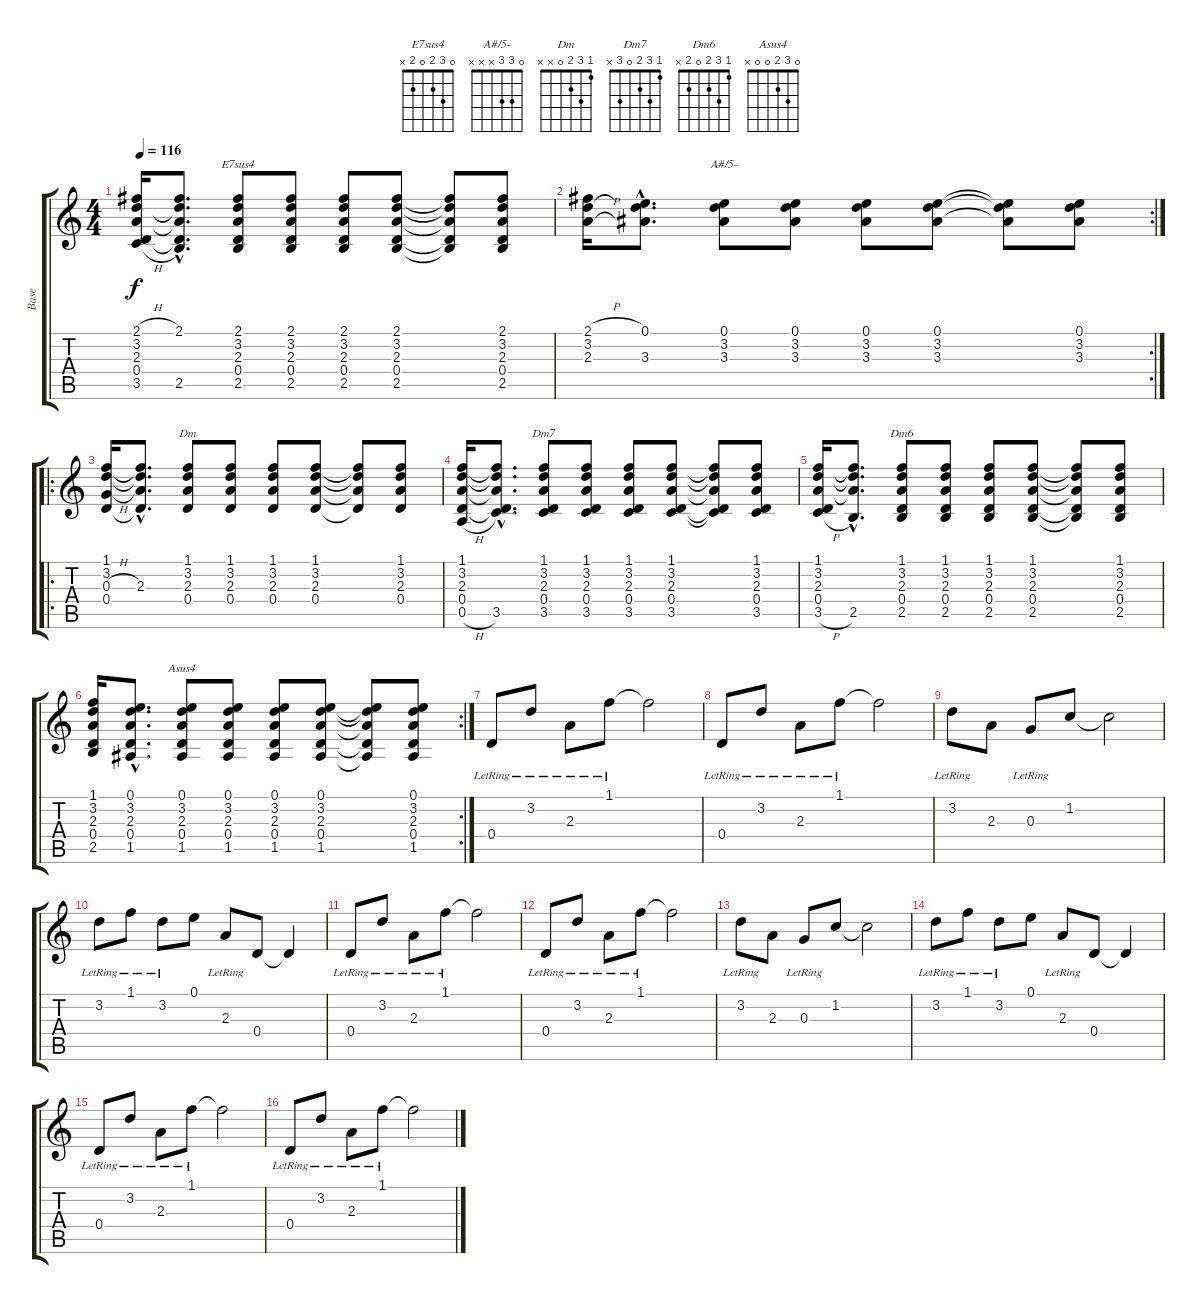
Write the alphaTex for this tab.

\track ("Base" "Base") {instrument electricguitarjazz}
\staff {score tabs}
\tuning (E4 B3 G3 D3 A2 E2) {hide}
\chord ("E7sus4" 0 3 2 0 2 x)
\chord ("A#/5-" 0 3 3 x x x)
\chord ("Dm" 1 3 2 0 x x)
\chord ("Dm7" 1 3 2 0 3 x)
\chord ("Dm6" 1 3 2 0 2 x)
\chord ("Asus4" 0 3 2 0 0 x)
\ts (4 4)
\tempo 116
\clef g2
\ks c
(2.1{h} 3.2 2.3 0.4 3.5{h}).16{dy f} (2.1{hac} 3.2{hac t} 2.3{hac t} 0.4{hac t} 2.5{hac}).8{d} (2.1 3.2 2.3 0.4 2.5).8{ch "E7sus4"} (2.1 3.2 2.3 0.4 2.5).8 (2.1 3.2 2.3 0.4 2.5).8 (2.1 3.2 2.3 0.4 2.5).8 (2.1{t} 3.2{t} 2.3{t} 0.4{t} 2.5{t}).8 (2.1 3.2 2.3 0.4 2.5).8 |
\rc 2
(2.1{h} 3.2 2.3{h}).16 (0.1{hac} 3.2{hac t} 3.3{hac}).8{d} (0.1 3.2 3.3).8{ch "A#/5-"} (0.1 3.2 3.3).8 (0.1 3.2 3.3).8 (0.1 3.2 3.3).8 (0.1{t} 3.2{t} 3.3{t}).8 (0.1 3.2 3.3).8 |
\ro
(1.1 3.2 0.3{h} 0.4).16 (1.1{hac t} 3.2{hac t} 2.3{hac} 0.4{hac t}).8{d} (1.1 3.2 2.3 0.4).8{ch "Dm"} (1.1 3.2 2.3 0.4).8 (1.1 3.2 2.3 0.4).8 (1.1 3.2 2.3 0.4).8 (1.1{t} 3.2{t} 2.3{t} 0.4{t}).8 (1.1 3.2 2.3 0.4).8 |
(1.1 3.2 2.3 0.4 0.5{h}).16 (1.1{hac t} 3.2{hac t} 2.3{hac t} 0.4{hac t} 3.5{hac}).8{d} (1.1 3.2 2.3 0.4 3.5).8{ch "Dm7"} (1.1 3.2 2.3 0.4 3.5).8 (1.1 3.2 2.3 0.4 3.5).8 (1.1 3.2 2.3 0.4 3.5).8 (1.1{t} 3.2{t} 2.3{t} 0.4{t} 3.5{t}).8 (1.1 3.2 2.3 0.4 3.5).8 |
(1.1 3.2 2.3 0.4 3.5{h}).16 (1.1{hac t} 3.2{hac t} 2.3{hac t} 2.5{hac}).8{d} (1.1 3.2 2.3 0.4 2.5).8{ch "Dm6"} (1.1 3.2 2.3 0.4 2.5).8 (1.1 3.2 2.3 0.4 2.5).8 (1.1 3.2 2.3 0.4 2.5).8 (1.1{t} 3.2{t} 2.3{t} 0.4{t} 2.5{t}).8 (1.1 3.2 2.3 0.4 2.5).8 |
\rc 2
(1.1 3.2 2.3 0.4 2.5).16 (0.1{hac} 3.2{hac} 2.3{hac} 0.4{hac} 1.5{hac}).8{d} (0.1 3.2 2.3 0.4 1.5).8{ch "Asus4"} (0.1 3.2 2.3 0.4 1.5).8 (0.1 3.2 2.3 0.4 1.5).8 (0.1 3.2 2.3 0.4 1.5).8 (0.1{t} 3.2{t} 2.3{t} 0.4{t} 1.5{t}).8 (0.1 3.2 2.3 0.4 1.5).8 |
0.4{lr}.8{instrument acousticgrandpiano} 3.2{lr}.8 2.3{lr}.8 1.1{lr}.8 1.1{t}.2 |
0.4{lr}.8 3.2{lr}.8 2.3{lr}.8 1.1{lr}.8 1.1{t}.2 |
3.2{lr}.8 2.3.8 0.3{lr}.8 1.2.8 1.2{t}.2 |
3.2{lr}.8 1.1{lr}.8 3.2{lr}.8 0.1.8 2.3{lr}.8 0.4.8 0.4{t}.4 |
0.4{lr}.8 3.2{lr}.8 2.3{lr}.8 1.1{lr}.8 1.1{t}.2 |
0.4{lr}.8 3.2{lr}.8 2.3{lr}.8 1.1{lr}.8 1.1{t}.2 |
3.2{lr}.8 2.3.8 0.3{lr}.8 1.2.8 1.2{t}.2 |
3.2{lr}.8 1.1{lr}.8 3.2{lr}.8 0.1.8 2.3{lr}.8 0.4.8 0.4{t}.4 |
0.4{lr}.8 3.2{lr}.8 2.3{lr}.8 1.1{lr}.8 1.1{t}.2 |
0.4{lr}.8 3.2{lr}.8 2.3{lr}.8 1.1{lr}.8 1.1{t}.2
